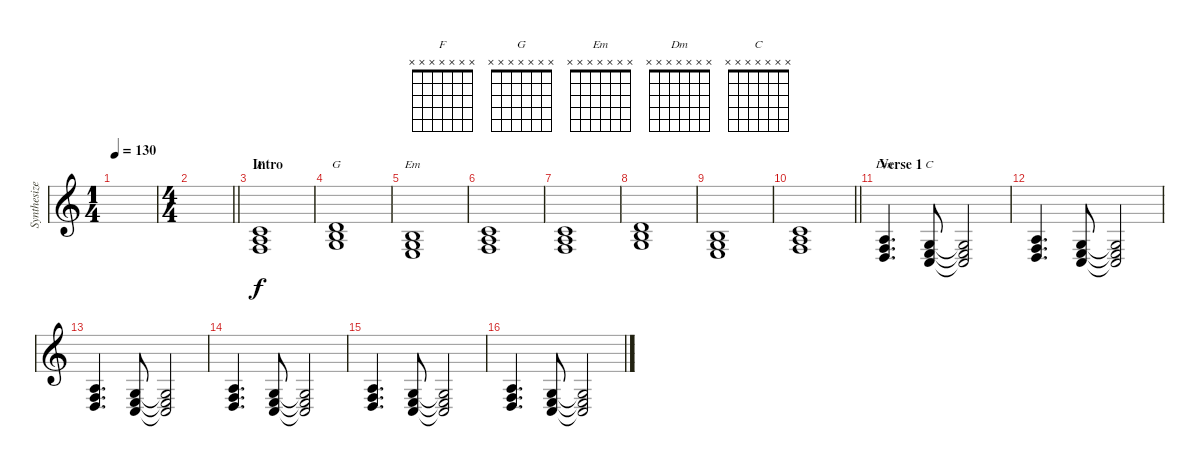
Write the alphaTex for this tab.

\track ("Synthesizer" "Synthesize") {instrument fx3crystal}
\staff {score}
\tuning (E4 B3 G3 D3 A2 E2 B1) {hide}
\chord ("F" x x x x x x x)
\chord ("G" x x x x x x x)
\chord ("Em" x x x x x x x)
\chord ("Dm" x x x x x x x)
\chord ("C" x x x x x x x)
\ts (1 4)
\tempo 130
\clef g2
\ks c
|
\ts (4 4)
\barLineRight lightlight
|
\section ("" "Intro")
(1.2 2.3 3.4).1{ch "F"} |
(3.2 4.3 5.4).1{ch "G"} |
(0.2 0.3 2.4).1{ch "Em"} |
(1.2 2.3 3.4).1 |
(1.2 2.3 3.4).1 |
(3.2 4.3 5.4).1 |
(0.2 0.3 2.4).1 |
\barLineRight lightlight
(1.2 2.3 3.4).1 |
\section ("" "Verse 1")
(2.3 3.4 5.5).4{d ch "Dm"} (0.3 2.4 3.5).8{ch "C"} (0.3{t} 2.4{t} 3.5{t}).2 |
(2.3 3.4 5.5).4{d} (0.3 2.4 3.5).8 (0.3{t} 2.4{t} 3.5{t}).2 |
(2.3 3.4 5.5).4{d} (0.3 2.4 3.5).8 (0.3{t} 2.4{t} 3.5{t}).2 |
(2.3 3.4 5.5).4{d} (0.3 2.4 3.5).8 (0.3{t} 2.4{t} 3.5{t}).2 |
(2.3 3.4 5.5).4{d} (0.3 2.4 3.5).8 (0.3{t} 2.4{t} 3.5{t}).2 |
(2.3 3.4 5.5).4{d} (0.3 2.4 3.5).8 (0.3{t} 2.4{t} 3.5{t}).2
